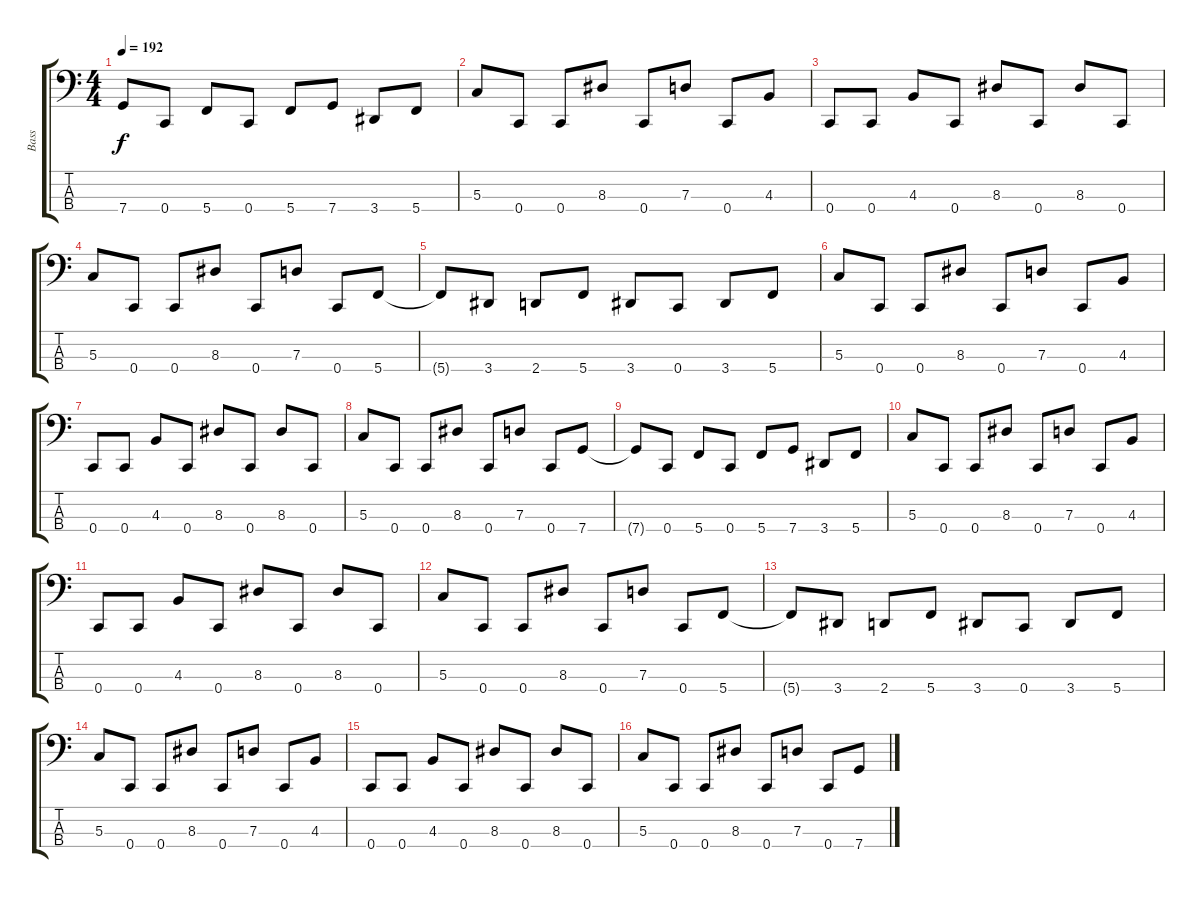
\track ("Bass" "Bass") {instrument electricbassfinger}
\staff {score tabs}
\tuning (F2 C2 G1 C1) {hide}
\ts (4 4)
\tempo 192
\clef f4
\ks c
7.4{t}.8{dy f} 0.4.8 5.4.8 0.4.8 5.4.8 7.4.8 3.4.8 5.4.8 |
5.3.8 0.4.8 0.4.8 8.3.8 0.4.8 7.3.8 0.4.8 4.3.8 |
0.4.8 0.4.8 4.3.8 0.4.8 8.3.8 0.4.8 8.3.8 0.4.8 |
5.3.8 0.4.8 0.4.8 8.3.8 0.4.8 7.3.8 0.4.8 5.4.8 |
5.4{t}.8 3.4.8 2.4.8 5.4.8 3.4.8 0.4.8 3.4.8 5.4.8 |
5.3.8 0.4.8 0.4.8 8.3.8 0.4.8 7.3.8 0.4.8 4.3.8 |
0.4.8 0.4.8 4.3.8 0.4.8 8.3.8 0.4.8 8.3.8 0.4.8 |
5.3.8 0.4.8 0.4.8 8.3.8 0.4.8 7.3.8 0.4.8 7.4.8 |
7.4{t}.8 0.4.8 5.4.8 0.4.8 5.4.8 7.4.8 3.4.8 5.4.8 |
5.3.8 0.4.8 0.4.8 8.3.8 0.4.8 7.3.8 0.4.8 4.3.8 |
0.4.8 0.4.8 4.3.8 0.4.8 8.3.8 0.4.8 8.3.8 0.4.8 |
5.3.8 0.4.8 0.4.8 8.3.8 0.4.8 7.3.8 0.4.8 5.4.8 |
5.4{t}.8 3.4.8 2.4.8 5.4.8 3.4.8 0.4.8 3.4.8 5.4.8 |
5.3.8 0.4.8 0.4.8 8.3.8 0.4.8 7.3.8 0.4.8 4.3.8 |
0.4.8 0.4.8 4.3.8 0.4.8 8.3.8 0.4.8 8.3.8 0.4.8 |
5.3.8 0.4.8 0.4.8 8.3.8 0.4.8 7.3.8 0.4.8 7.4.8
